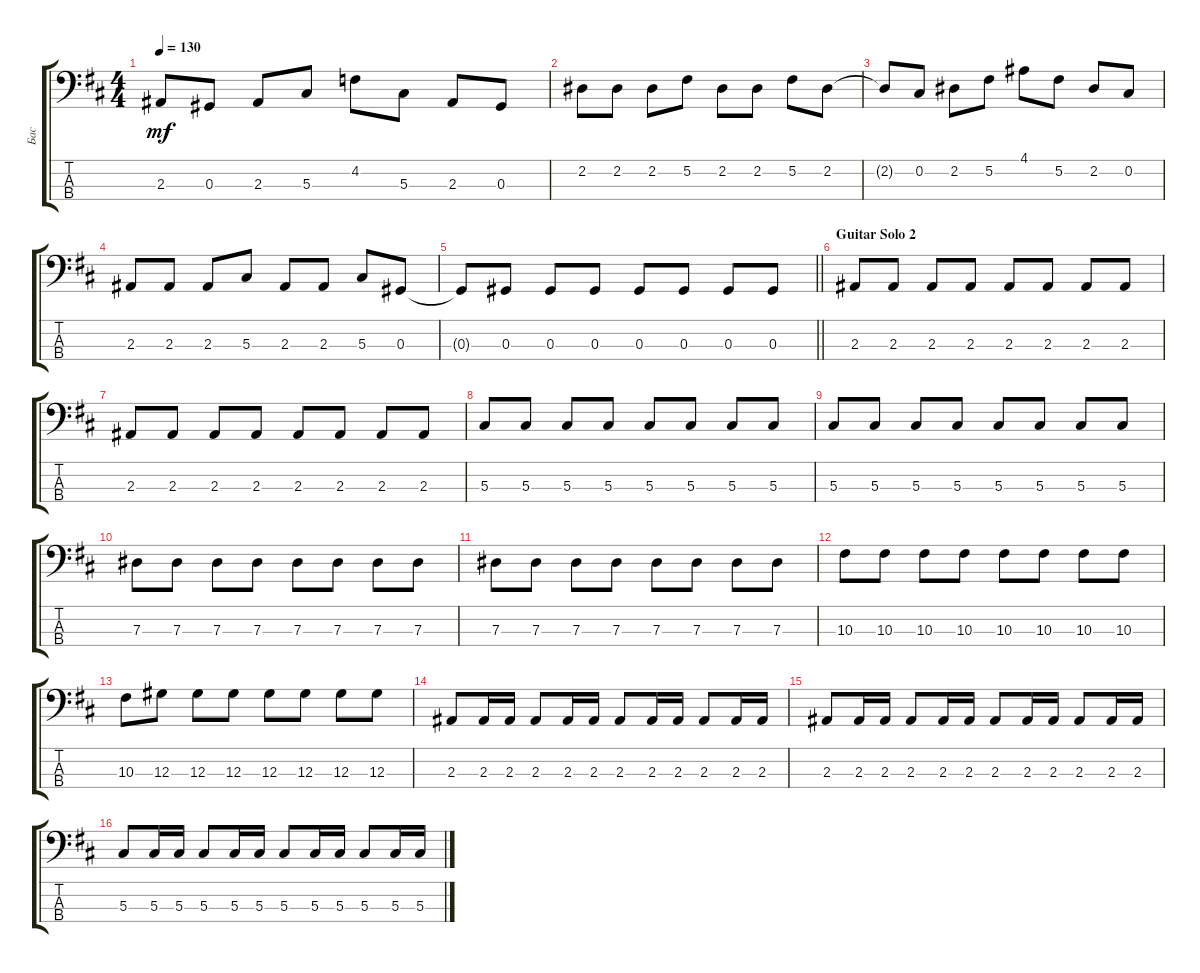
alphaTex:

\track ("Бас" "Бас") {instrument electricbassfinger}
\staff {score tabs}
\tuning (Gb2 Db2 Ab1 Eb1) {hide}
\ts (4 4)
\tempo 130
\clef f4
\ks bminor
2.3{t}.8{dy mf} 0.3.8 2.3.8 5.3.8 4.2.8 5.3.8 2.3.8 0.3.8 |
2.2.8 2.2.8 2.2.8 5.2.8 2.2.8 2.2.8 5.2.8 2.2.8 |
2.2{t}.8 0.2.8 2.2.8 5.2.8 4.1.8 5.2.8 2.2.8 0.2.8 |
2.3.8 2.3.8 2.3.8 5.3.8 2.3.8 2.3.8 5.3.8 0.3.8 |
\barLineRight lightlight
0.3{t}.8 0.3.8 0.3.8 0.3.8 0.3.8 0.3.8 0.3.8 0.3.8 |
\section ("" "Guitar Solo 2")
2.3.8 2.3.8 2.3.8 2.3.8 2.3.8 2.3.8 2.3.8 2.3.8 |
2.3.8 2.3.8 2.3.8 2.3.8 2.3.8 2.3.8 2.3.8 2.3.8 |
5.3.8 5.3.8 5.3.8 5.3.8 5.3.8 5.3.8 5.3.8 5.3.8 |
5.3.8 5.3.8 5.3.8 5.3.8 5.3.8 5.3.8 5.3.8 5.3.8 |
7.3.8 7.3.8 7.3.8 7.3.8 7.3.8 7.3.8 7.3.8 7.3.8 |
7.3.8 7.3.8 7.3.8 7.3.8 7.3.8 7.3.8 7.3.8 7.3.8 |
10.3.8 10.3.8 10.3.8 10.3.8 10.3.8 10.3.8 10.3.8 10.3.8 |
10.3.8 12.3.8 12.3.8 12.3.8 12.3.8 12.3.8 12.3.8 12.3.8 |
2.3.8 2.3.16 2.3.16 2.3.8 2.3.16 2.3.16 2.3.8 2.3.16 2.3.16 2.3.8 2.3.16 2.3.16 |
2.3.8 2.3.16 2.3.16 2.3.8 2.3.16 2.3.16 2.3.8 2.3.16 2.3.16 2.3.8 2.3.16 2.3.16 |
5.3.8 5.3.16 5.3.16 5.3.8 5.3.16 5.3.16 5.3.8 5.3.16 5.3.16 5.3.8 5.3.16 5.3.16
